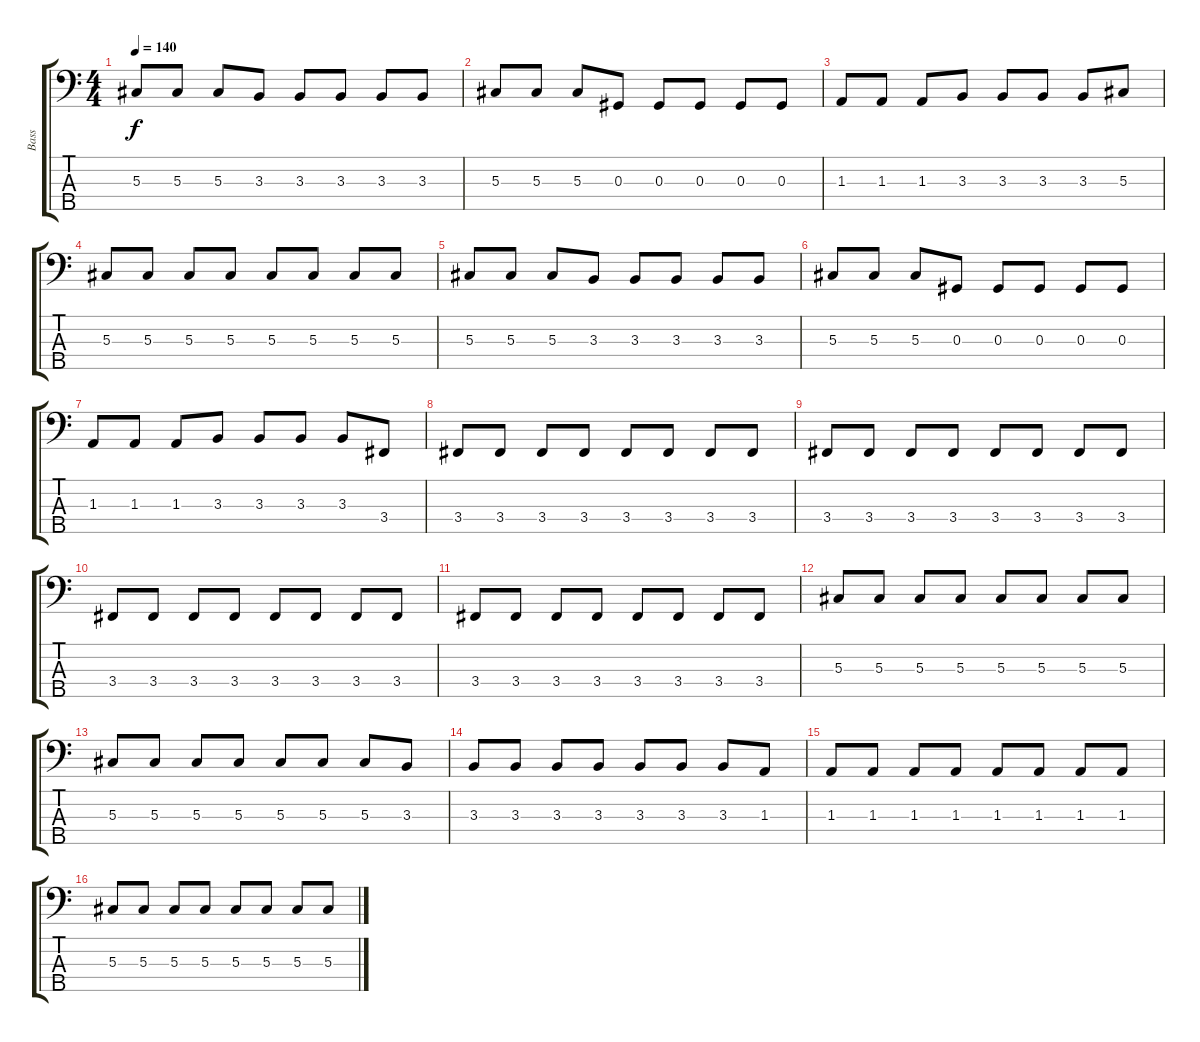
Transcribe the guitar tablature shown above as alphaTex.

\track ("Bass" "Bass") {instrument electricbassfinger}
\staff {score tabs}
\tuning (Gb2 Db2 Ab1 Eb1 Bb0) {hide}
\ts (4 4)
\tempo 140
\clef f4
\ks c
5.3.8{dy f} 5.3.8 5.3.8 3.3.8 3.3.8 3.3.8 3.3.8 3.3.8 |
5.3.8 5.3.8 5.3.8 0.3.8 0.3.8 0.3.8 0.3.8 0.3.8 |
1.3.8 1.3.8 1.3.8 3.3.8 3.3.8 3.3.8 3.3.8 5.3.8 |
5.3.8 5.3.8 5.3.8 5.3.8 5.3.8 5.3.8 5.3.8 5.3.8 |
5.3.8 5.3.8 5.3.8 3.3.8 3.3.8 3.3.8 3.3.8 3.3.8 |
5.3.8 5.3.8 5.3.8 0.3.8 0.3.8 0.3.8 0.3.8 0.3.8 |
1.3.8 1.3.8 1.3.8 3.3.8 3.3.8 3.3.8 3.3.8 3.4.8 |
3.4.8 3.4.8 3.4.8 3.4.8 3.4.8 3.4.8 3.4.8 3.4.8 |
3.4.8 3.4.8 3.4.8 3.4.8 3.4.8 3.4.8 3.4.8 3.4.8 |
3.4.8 3.4.8 3.4.8 3.4.8 3.4.8 3.4.8 3.4.8 3.4.8 |
3.4.8 3.4.8 3.4.8 3.4.8 3.4.8 3.4.8 3.4.8 3.4.8 |
5.3.8 5.3.8 5.3.8 5.3.8 5.3.8 5.3.8 5.3.8 5.3.8 |
5.3.8 5.3.8 5.3.8 5.3.8 5.3.8 5.3.8 5.3.8 3.3.8 |
3.3.8 3.3.8 3.3.8 3.3.8 3.3.8 3.3.8 3.3.8 1.3.8 |
1.3.8 1.3.8 1.3.8 1.3.8 1.3.8 1.3.8 1.3.8 1.3.8 |
5.3.8 5.3.8 5.3.8 5.3.8 5.3.8 5.3.8 5.3.8 5.3.8
